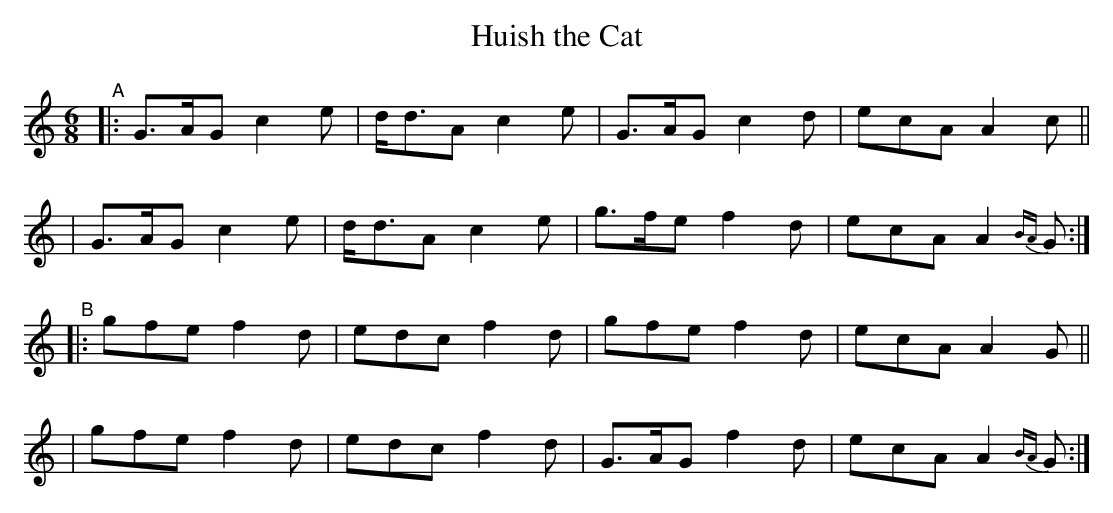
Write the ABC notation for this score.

X:1
T: Huish the Cat
M: 6/8
L: 1/8
K: C
"^A"\
|: G>AG c2e | d<dA c2e | G>AG c2d | ecA A2c ||
|  G>AG c2e | d<dA c2e | g>fe f2d | ecA A2{BA}G :|
"^B"\
|: gfe  f2d | edc  f2d | gfe  f2d | ecA A2G ||
|  gfe  f2d | edc  f2d | G>AG f2d | ecA A2{BA}G :|
